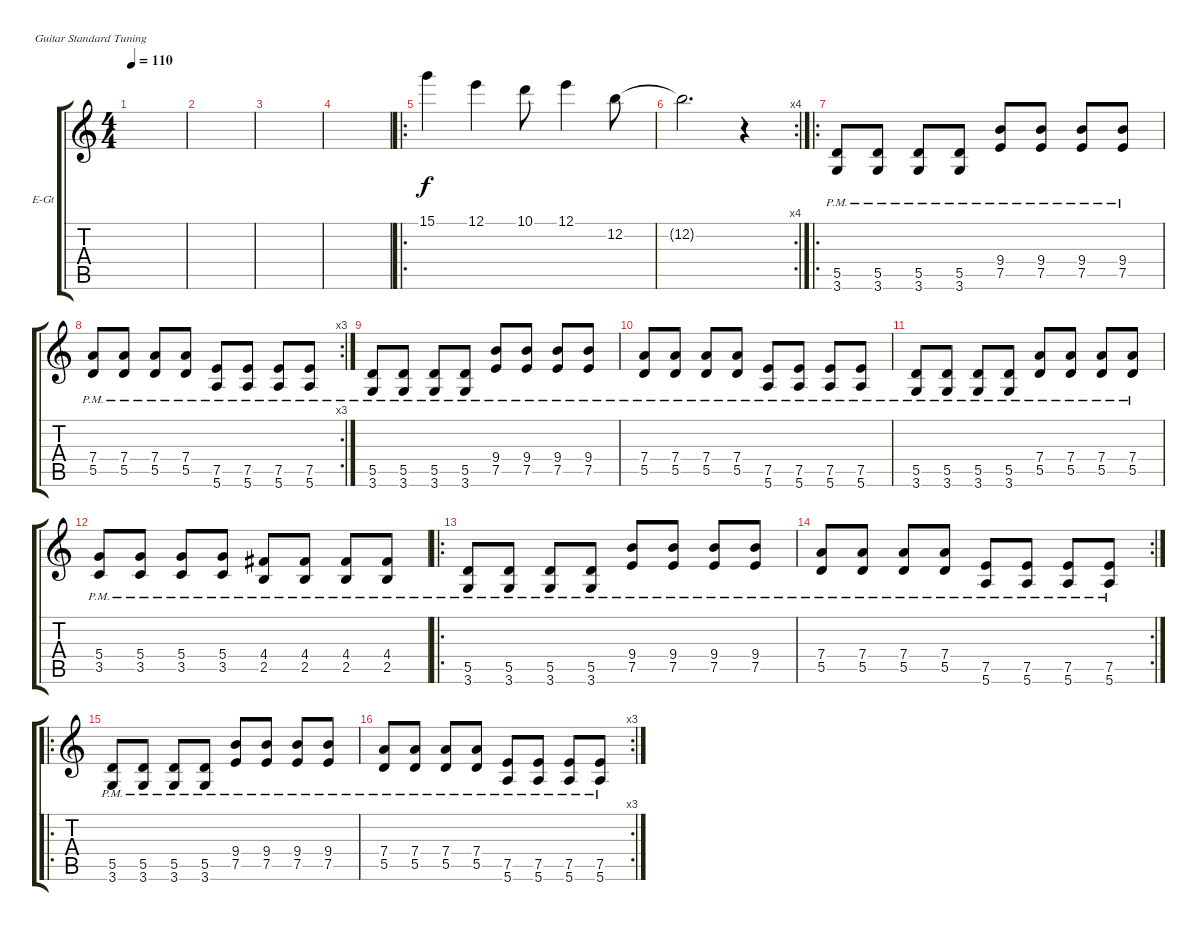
\defaultSystemsLayout 4
\bracketExtendMode groupsimilarinstruments
\firstSystemTrackNameOrientation horizontal
\otherSystemsTrackNameOrientation horizontal
\track ("Electric Guitar" "E-Gt") {instrument distortionguitar}
\staff {score tabs}
\tuning (E4 B3 G3 D3 A2 E2)
\ts (4 4)
\tempo 110
\clef g2
\ks c
|
|
|
|
\ro
15.1.4 12.1.4 10.1.8 12.1.4 12.2.8 |
\rc 4
12.2{t}.2{d} r.4 |
\ro
(3.6{pm} 5.5{pm}).8{dy f} (3.6{pm} 5.5{pm}).8 (3.6{pm} 5.5{pm}).8 (3.6{pm} 5.5{pm}).8 (7.5{pm} 9.4{pm}).8 (7.5{pm} 9.4{pm}).8 (7.5{pm} 9.4{pm}).8 (7.5{pm} 9.4{pm}).8 |
\rc 3
(5.5{pm} 7.4{pm}).8 (5.5{pm} 7.4{pm}).8 (5.5{pm} 7.4{pm}).8 (5.5{pm} 7.4{pm}).8 (5.6{pm} 7.5{pm}).8 (5.6{pm} 7.5{pm}).8 (5.6{pm} 7.5{pm}).8 (5.6{pm} 7.5{pm}).8 |
(3.6{pm} 5.5{pm}).8 (3.6{pm} 5.5{pm}).8 (3.6{pm} 5.5{pm}).8 (3.6{pm} 5.5{pm}).8 (7.5{pm} 9.4{pm}).8 (7.5{pm} 9.4{pm}).8 (7.5{pm} 9.4{pm}).8 (7.5{pm} 9.4{pm}).8 |
(5.5{pm} 7.4{pm}).8 (5.5{pm} 7.4{pm}).8 (5.5{pm} 7.4{pm}).8 (5.5{pm} 7.4{pm}).8 (5.6{pm} 7.5{pm}).8 (5.6{pm} 7.5{pm}).8 (5.6{pm} 7.5{pm}).8 (5.6{pm} 7.5{pm}).8 |
(3.6{pm} 5.5{pm}).8 (3.6{pm} 5.5{pm}).8 (3.6{pm} 5.5{pm}).8 (3.6{pm} 5.5{pm}).8 (5.5{pm} 7.4{pm}).8 (5.5{pm} 7.4{pm}).8 (5.5{pm} 7.4{pm}).8 (5.5{pm} 7.4{pm}).8 |
(3.5{pm} 5.4{pm}).8 (3.5{pm} 5.4{pm}).8 (5.4{pm} 3.5{pm}).8 (5.4{pm} 3.5{pm}).8 (2.5{pm} 4.4{pm}).8 (2.5{pm} 4.4{pm}).8 (2.5{pm} 4.4{pm}).8 (2.5{pm} 4.4{pm}).8 |
\ro
(3.6{pm} 5.5{pm}).8 (3.6{pm} 5.5{pm}).8 (3.6{pm} 5.5{pm}).8 (3.6{pm} 5.5{pm}).8 (7.5{pm} 9.4{pm}).8 (7.5{pm} 9.4{pm}).8 (7.5{pm} 9.4{pm}).8 (7.5{pm} 9.4{pm}).8 |
\rc 2
(5.5{pm} 7.4{pm}).8 (5.5{pm} 7.4{pm}).8 (5.5{pm} 7.4{pm}).8 (5.5{pm} 7.4{pm}).8 (5.6{pm} 7.5{pm}).8 (5.6{pm} 7.5{pm}).8 (5.6{pm} 7.5{pm}).8 (5.6{pm} 7.5{pm}).8 |
\ro
(3.6{pm} 5.5{pm}).8 (3.6{pm} 5.5{pm}).8 (3.6{pm} 5.5{pm}).8 (3.6{pm} 5.5{pm}).8 (7.5{pm} 9.4{pm}).8 (7.5{pm} 9.4{pm}).8 (7.5{pm} 9.4{pm}).8 (7.5{pm} 9.4{pm}).8 |
\rc 3
(5.5{pm} 7.4{pm}).8 (5.5{pm} 7.4{pm}).8 (5.5{pm} 7.4{pm}).8 (5.5{pm} 7.4{pm}).8 (5.6{pm} 7.5{pm}).8 (5.6{pm} 7.5{pm}).8 (5.6{pm} 7.5{pm}).8 (5.6{pm} 7.5{pm}).8
